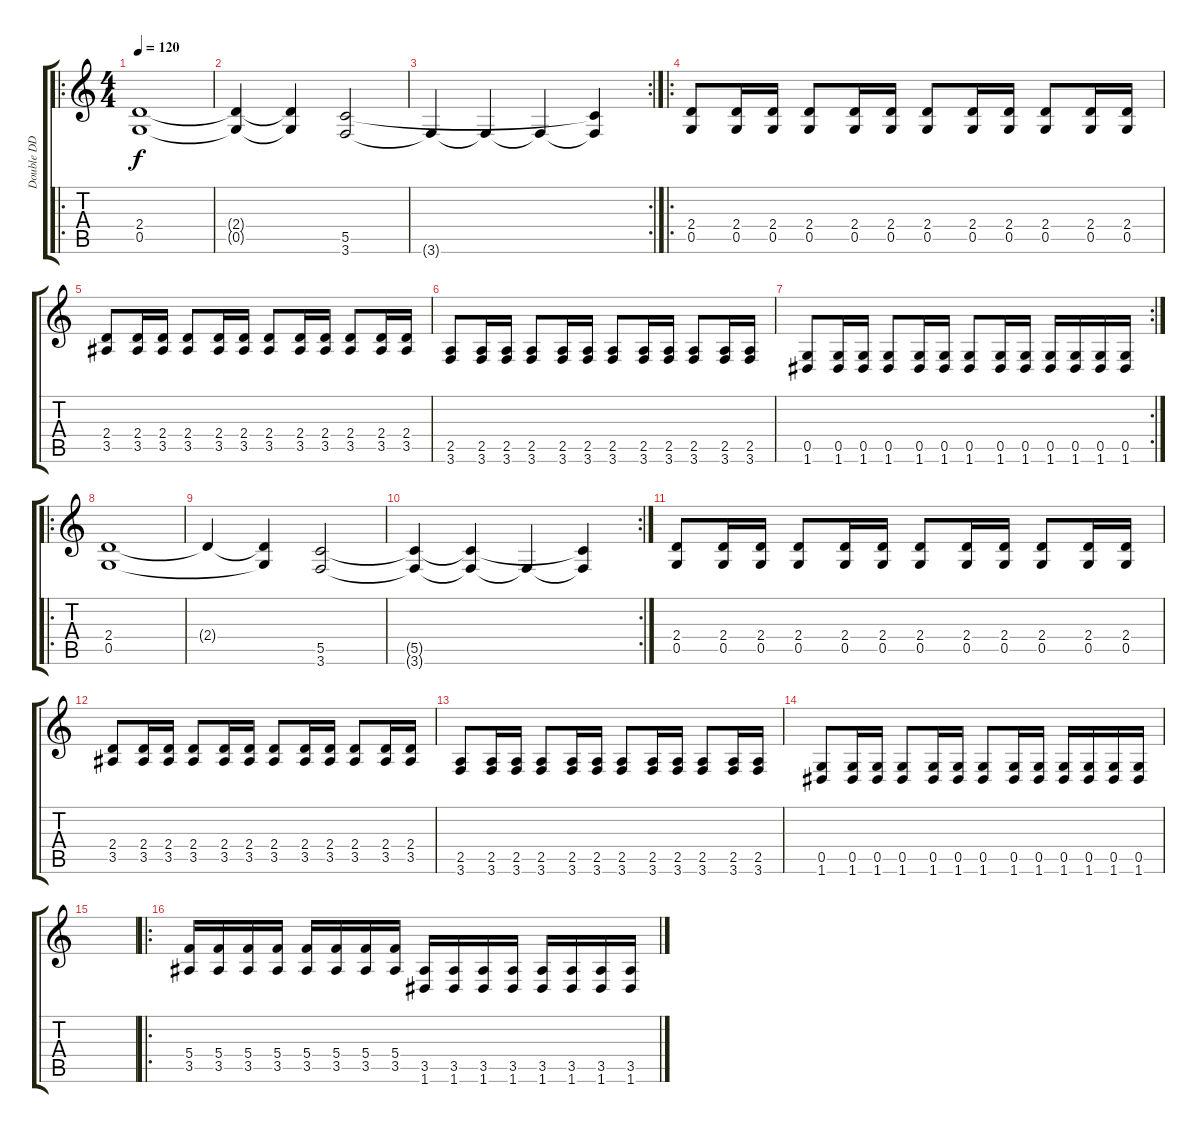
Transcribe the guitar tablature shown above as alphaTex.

\track ("Double DD" "Double DD") {instrument distortionguitar}
\staff {score tabs}
\tuning (D4 A3 F3 C3 G2 D2) {hide}
\ro
\ts (4 4)
\tempo 120
\clef g2
\ks c
(2.4 0.5).1{dy f volume 6 instrument distortionguitar} |
(2.4{t} 0.5{t}).4 (2.4{t} 0.5{t}).4 (5.5 3.6).2 |
\rc 2
3.6{t}.4 3.6{t}.4 3.6{t}.4 (5.5{t} 3.6{t}).4 |
\ro
(2.4 0.5).8{volume 13} (2.4 0.5).16 (2.4 0.5).16 (2.4 0.5).8 (2.4 0.5).16 (2.4 0.5).16 (2.4 0.5).8 (2.4 0.5).16 (2.4 0.5).16 (2.4 0.5).8 (2.4 0.5).16 (2.4 0.5).16 |
(2.4 3.5).8 (2.4 3.5).16 (2.4 3.5).16 (2.4 3.5).8 (2.4 3.5).16 (2.4 3.5).16 (2.4 3.5).8 (2.4 3.5).16 (2.4 3.5).16 (2.4 3.5).8 (2.4 3.5).16 (2.4 3.5).16 |
(2.5 3.6).8 (2.5 3.6).16 (2.5 3.6).16 (2.5 3.6).8 (2.5 3.6).16 (2.5 3.6).16 (2.5 3.6).8 (2.5 3.6).16 (2.5 3.6).16 (2.5 3.6).8 (2.5 3.6).16 (2.5 3.6).16 |
\rc 2
(0.5 1.6).8 (0.5 1.6).16 (0.5 1.6).16 (0.5 1.6).8 (0.5 1.6).16 (0.5 1.6).16 (0.5 1.6).8 (0.5 1.6).16 (0.5 1.6).16 (0.5 1.6).16 (0.5 1.6).16 (0.5 1.6).16 (0.5 1.6).16 |
\ro
(2.4 0.5).1{volume 6} |
2.4{t}.4 (2.4{t} 0.5{t}).4 (5.5 3.6).2 |
\rc 2
(5.5{t} 3.6{t}).4 (5.5{t} 3.6{t}).4 3.6{t}.4 (5.5{t} 3.6{t}).4 |
(2.4 0.5).8{volume 13} (2.4 0.5).16 (2.4 0.5).16 (2.4 0.5).8 (2.4 0.5).16 (2.4 0.5).16 (2.4 0.5).8 (2.4 0.5).16 (2.4 0.5).16 (2.4 0.5).8 (2.4 0.5).16 (2.4 0.5).16 |
(2.4 3.5).8 (2.4 3.5).16 (2.4 3.5).16 (2.4 3.5).8 (2.4 3.5).16 (2.4 3.5).16 (2.4 3.5).8 (2.4 3.5).16 (2.4 3.5).16 (2.4 3.5).8 (2.4 3.5).16 (2.4 3.5).16 |
(2.5 3.6).8 (2.5 3.6).16 (2.5 3.6).16 (2.5 3.6).8 (2.5 3.6).16 (2.5 3.6).16 (2.5 3.6).8 (2.5 3.6).16 (2.5 3.6).16 (2.5 3.6).8 (2.5 3.6).16 (2.5 3.6).16 |
(0.5 1.6).8 (0.5 1.6).16 (0.5 1.6).16 (0.5 1.6).8 (0.5 1.6).16 (0.5 1.6).16 (0.5 1.6).8 (0.5 1.6).16 (0.5 1.6).16 (0.5 1.6).16 (0.5 1.6).16 (0.5 1.6).16 (0.5 1.6).16 |
|
\ro
(5.4 3.5).16 (5.4 3.5).16 (5.4 3.5).16 (5.4 3.5).16 (5.4 3.5).16 (5.4 3.5).16 (5.4 3.5).16 (5.4 3.5).16 (3.5 1.6).16 (3.5 1.6).16 (3.5 1.6).16 (3.5 1.6).16 (3.5 1.6).16 (3.5 1.6).16 (3.5 1.6).16 (3.5 1.6).16
